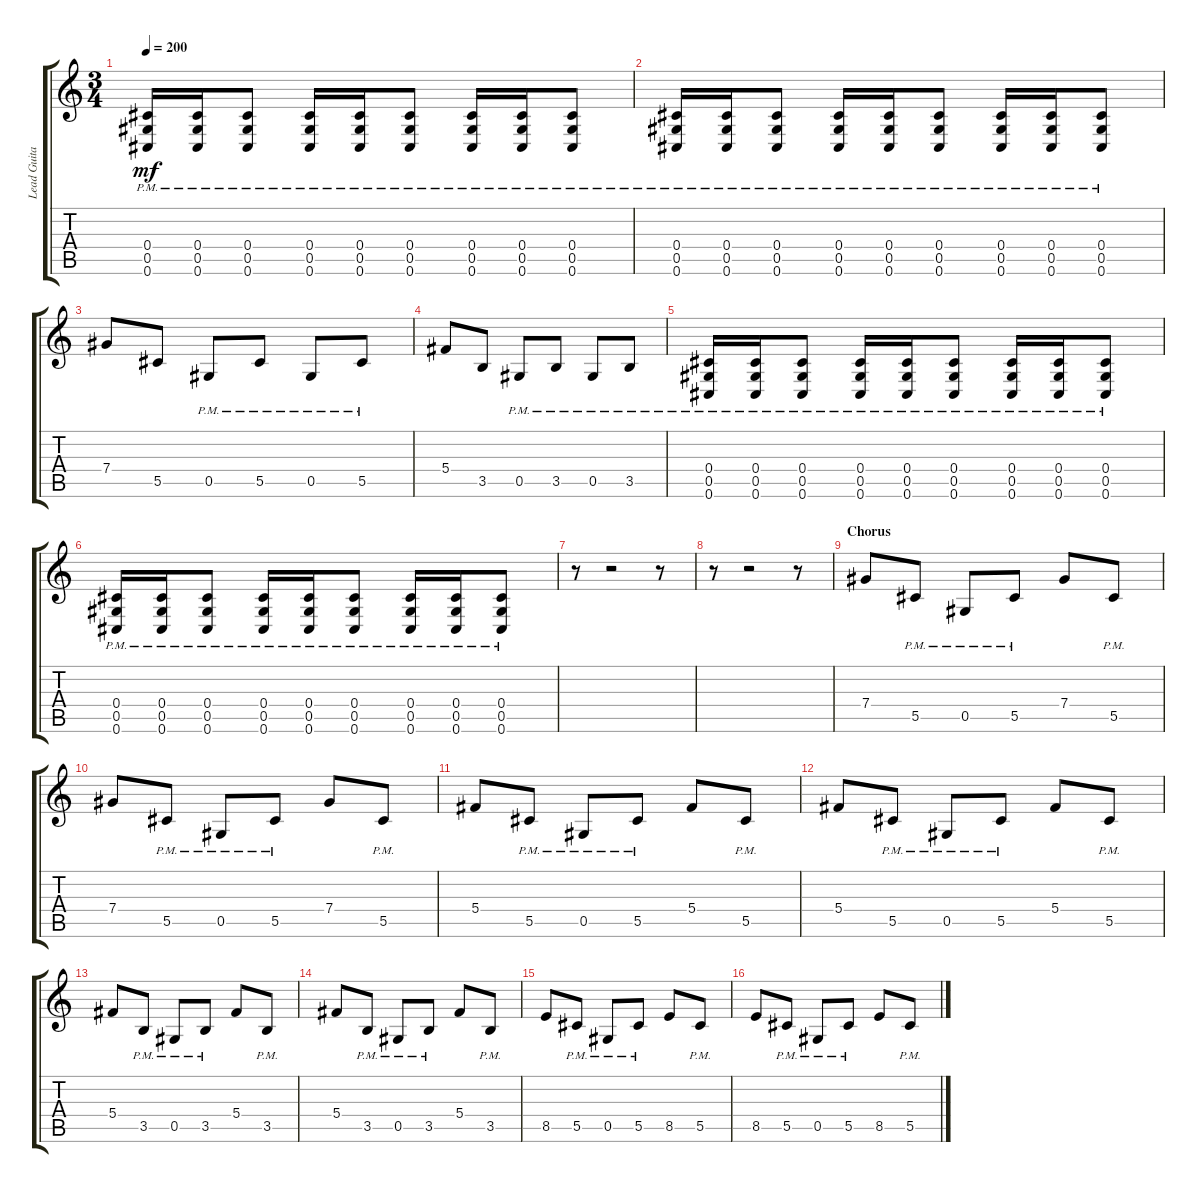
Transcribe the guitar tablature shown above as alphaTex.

\track ("Lead Guitar" "Lead Guita") {instrument distortionguitar}
\staff {score tabs}
\tuning (Eb4 Bb3 Gb3 Db3 Ab2 Db2) {hide}
\ts (3 4)
\tempo 200
\clef g2
\ks c
(0.4{pm} 0.5{pm} 0.6{pm}).16{dy mf} (0.4{pm} 0.5{pm} 0.6{pm}).16 (0.4{pm} 0.5{pm} 0.6{pm}).8 (0.4{pm} 0.5{pm} 0.6{pm}).16 (0.4{pm} 0.5{pm} 0.6{pm}).16 (0.4{pm} 0.5{pm} 0.6{pm}).8 (0.4{pm} 0.5{pm} 0.6{pm}).16 (0.4{pm} 0.5{pm} 0.6{pm}).16 (0.4{pm} 0.5{pm} 0.6{pm}).8 |
(0.4{pm} 0.5{pm} 0.6{pm}).16 (0.4{pm} 0.5{pm} 0.6{pm}).16 (0.4{pm} 0.5{pm} 0.6{pm}).8 (0.4{pm} 0.5{pm} 0.6{pm}).16 (0.4{pm} 0.5{pm} 0.6{pm}).16 (0.4{pm} 0.5{pm} 0.6{pm}).8 (0.4{pm} 0.5{pm} 0.6{pm}).16 (0.4{pm} 0.5{pm} 0.6{pm}).16 (0.4{pm} 0.5{pm} 0.6{pm}).8 |
7.4.8 5.5.8 0.5{pm}.8 5.5{pm}.8 0.5{pm}.8 5.5{pm}.8 |
5.4.8 3.5.8 0.5{pm}.8 3.5{pm}.8 0.5{pm}.8 3.5{pm}.8 |
(0.4{pm} 0.5{pm} 0.6{pm}).16 (0.4{pm} 0.5{pm} 0.6{pm}).16 (0.4{pm} 0.5{pm} 0.6{pm}).8 (0.4{pm} 0.5{pm} 0.6{pm}).16 (0.4{pm} 0.5{pm} 0.6{pm}).16 (0.4{pm} 0.5{pm} 0.6{pm}).8 (0.4{pm} 0.5{pm} 0.6{pm}).16 (0.4{pm} 0.5{pm} 0.6{pm}).16 (0.4{pm} 0.5{pm} 0.6{pm}).8 |
(0.4{pm} 0.5{pm} 0.6{pm}).16 (0.4{pm} 0.5{pm} 0.6{pm}).16 (0.4{pm} 0.5{pm} 0.6{pm}).8 (0.4{pm} 0.5{pm} 0.6{pm}).16 (0.4{pm} 0.5{pm} 0.6{pm}).16 (0.4{pm} 0.5{pm} 0.6{pm}).8 (0.4{pm} 0.5{pm} 0.6{pm}).16 (0.4{pm} 0.5{pm} 0.6{pm}).16 (0.4{pm} 0.5{pm} 0.6{pm}).8 |
r.8 r.2 r.8 |
r.8 r.2 r.8 |
\section ("" "Chorus")
7.4.8 5.5{pm}.8 0.5{pm}.8 5.5{pm}.8 7.4.8 5.5{pm}.8 |
7.4.8 5.5{pm}.8 0.5{pm}.8 5.5{pm}.8 7.4.8 5.5{pm}.8 |
5.4.8 5.5{pm}.8 0.5{pm}.8 5.5{pm}.8 5.4.8 5.5{pm}.8 |
5.4.8 5.5{pm}.8 0.5{pm}.8 5.5{pm}.8 5.4.8 5.5{pm}.8 |
5.4.8 3.5{pm}.8 0.5{pm}.8 3.5{pm}.8 5.4.8 3.5{pm}.8 |
5.4.8 3.5{pm}.8 0.5{pm}.8 3.5{pm}.8 5.4.8 3.5{pm}.8 |
8.5.8 5.5{pm}.8 0.5{pm}.8 5.5{pm}.8 8.5.8 5.5{pm}.8 |
8.5.8 5.5{pm}.8 0.5{pm}.8 5.5{pm}.8 8.5.8 5.5{pm}.8
